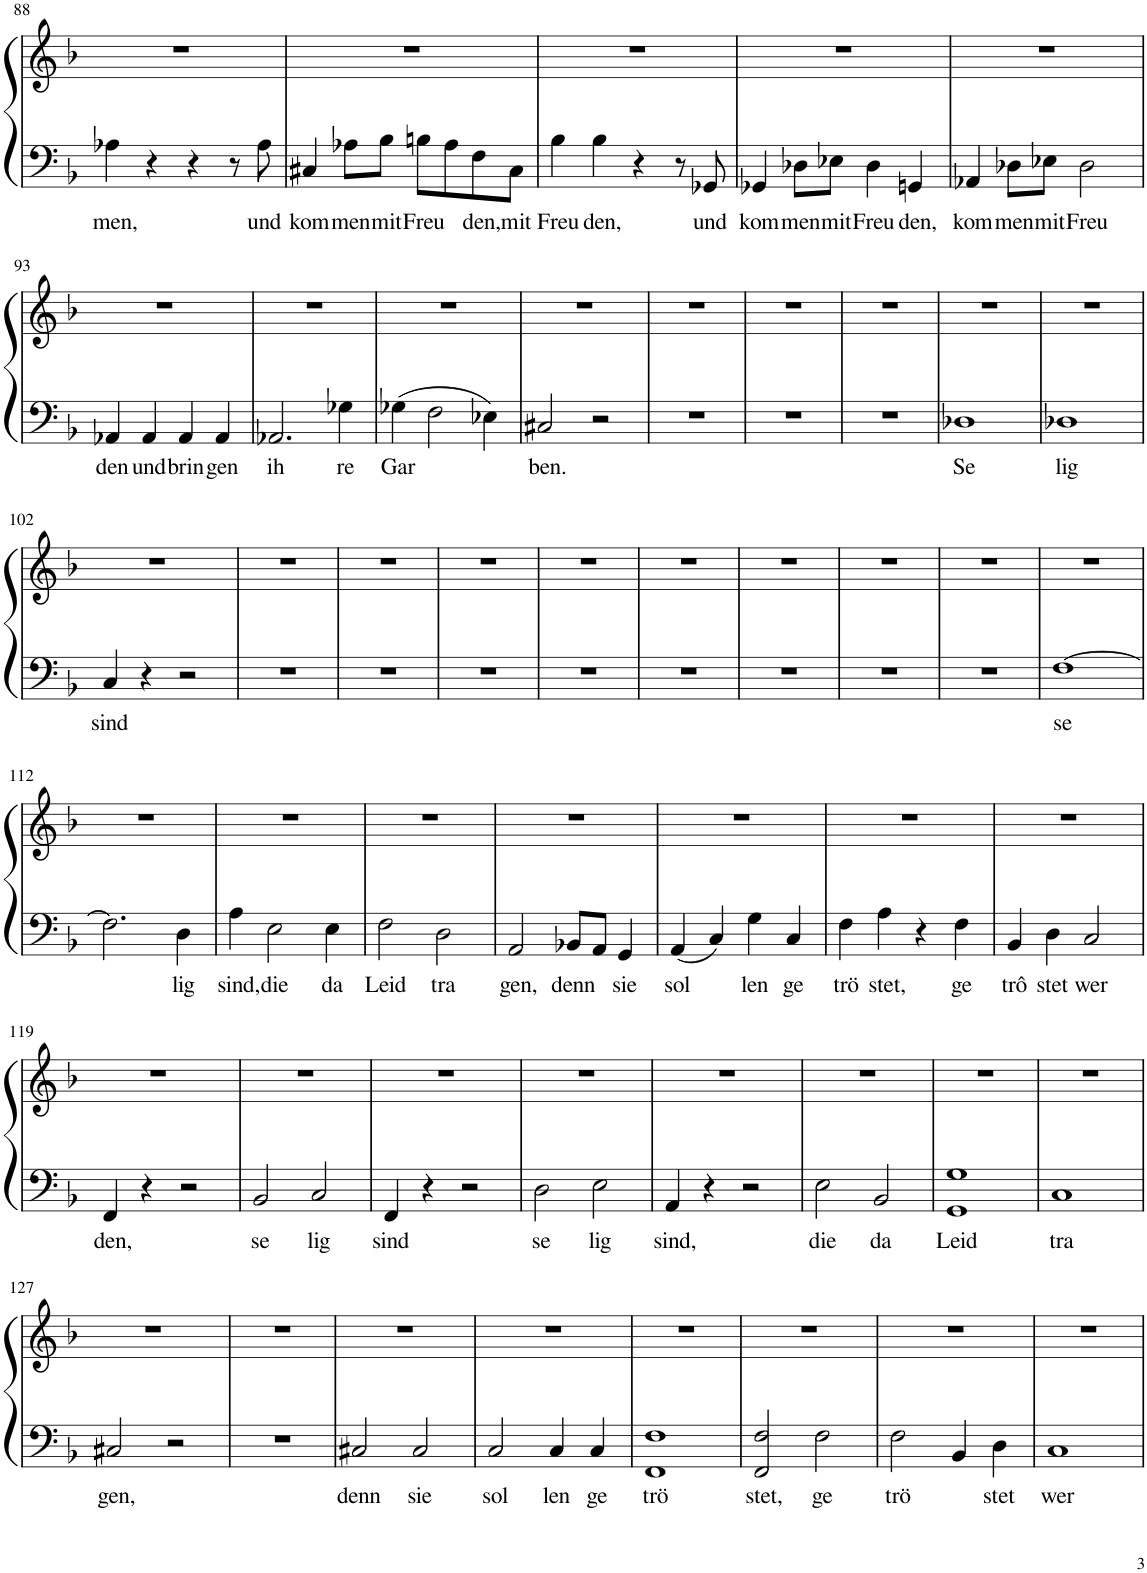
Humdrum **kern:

**kern	**text	**kern
*part1	*part1	*part1
*staff2	*staff2	*staff1
*I"Piano	*	*
*I'Pno.	*	*
!!LO:PB:g=z
*clefF4	*	*clefG2
*k[b-]	*	*k[b-]
*M4/4	*	*M4/4
=88	=88	=88
!	!LO:LY:b	!
4A-X\	men,	1r
4r	.	.
4r	.	.
8r	.	.
!	!LO:LY:b	!
8A-\	und	.
=89	=89	=89
!	!LO:LY:b	!
4C#X/	kom	1r
!	!LO:LY:b	!
8A-X\L	men	.
!	!LO:LY:b	!
8B-\J	mit	.
!	!LO:LY:b	!
8Bn\L	Freu	.
8A-\	.	.
!	!LO:LY:b	!
8F\	den,	.
!	!LO:LY:b	!
8C#\J	mit	.
=90	=90	=90
!	!LO:LY:b	!
4B-\	Freu	1r
!	!LO:LY:b	!
4B-\	den,	.
4r	.	.
8r	.	.
!	!LO:LY:b	!
8GG-X/	und	.
=91	=91	=91
!	!LO:LY:b	!
4GG-X/	kom	1r
!	!LO:LY:b	!
8D-X\L	men	.
!	!LO:LY:b	!
8E-X\J	mit	.
!	!LO:LY:b	!
4D-\	Freu	.
!	!LO:LY:b	!
4GGn/	den,	.
=92	=92	=92
!	!LO:LY:b	!
4AA-X/	kom	1r
!	!LO:LY:b	!
8D-X\L	men	.
!	!LO:LY:b	!
8E-X\J	mit	.
!	!LO:LY:b	!
2D-\	Freu	.
!!LO:LB:g=z
=93	=93	=93
!	!LO:LY:b	!
4AA-X/	den	1r
!	!LO:LY:b	!
4AA-/	und	.
!	!LO:LY:b	!
4AA-/	brin	.
!	!LO:LY:b	!
4AA-/	gen	.
=94	=94	=94
!	!LO:LY:b	!
2.AA-X/	ih	1r
!	!LO:LY:b	!
4G-X\	re	.
=95	=95	=95
!	!LO:LY:b	!
4G-X\	Gar	1r
2F\	.	.
4E-X\	.	.
=96	=96	=96
!	!LO:LY:b	!
2C#X/	ben.	1r
2r	.	.
=97	=97	=97
1r	.	1r
=98	=98	=98
1r	.	1r
=99	=99	=99
1r	.	1r
=100	=100	=100
!	!LO:LY:b	!
1D-X	Se	1r
=101	=101	=101
!	!LO:LY:b	!
1D-X	lig	1r
!!LO:LB:g=z
=102	=102	=102
!	!LO:LY:b	!
4C/	sind	1r
4r	.	.
2r	.	.
=103	=103	=103
1r	.	1r
=104	=104	=104
1r	.	1r
=105	=105	=105
1r	.	1r
=106	=106	=106
1r	.	1r
=107	=107	=107
1r	.	1r
=108	=108	=108
1r	.	1r
=109	=109	=109
1r	.	1r
=110	=110	=110
1r	.	1r
=111	=111	=111
!	!LO:LY:b	!
[1F	se	1r
!!LO:LB:g=z
=112	=112	=112
2.F\]	.	1r
!	!LO:LY:b	!
4D\	lig	.
=113	=113	=113
!	!LO:LY:b	!
4A\	sind,	1r
!	!LO:LY:b	!
2E\	die	.
!	!LO:LY:b	!
4E\	da	.
=114	=114	=114
!	!LO:LY:b	!
2F\	Leid	1r
!	!LO:LY:b	!
2D\	tra	.
=115	=115	=115
!	!LO:LY:b	!
2AA/	gen,	1r
!	!LO:LY:b	!
8BB-X/L	denn	.
8AA/J	.	.
!	!LO:LY:b	!
4GG/	sie	.
=116	=116	=116
!	!LO:LY:b	!
4AA/	sol	1r
4C/	.	.
!	!LO:LY:b	!
4G\	len	.
!	!LO:LY:b	!
4C/	ge	.
=117	=117	=117
!	!LO:LY:b	!
4F\	trö	1r
!	!LO:LY:b	!
4A\	stet,	.
4r	.	.
!	!LO:LY:b	!
4F\	ge	.
=118	=118	=118
!	!LO:LY:b	!
4BB-/	trô	1r
!	!LO:LY:b	!
4D\	stet	.
!	!LO:LY:b	!
2C/	wer	.
!!LO:LB:g=z
=119	=119	=119
!	!LO:LY:b	!
4FF/	den,	1r
4r	.	.
2r	.	.
=120	=120	=120
!	!LO:LY:b	!
2BB-/	se	1r
!	!LO:LY:b	!
2C/	lig	.
=121	=121	=121
!	!LO:LY:b	!
4FF/	sind	1r
4r	.	.
2r	.	.
=122	=122	=122
!	!LO:LY:b	!
2D\	se	1r
!	!LO:LY:b	!
2E\	lig	.
=123	=123	=123
!	!LO:LY:b	!
4AA/	sind,	1r
4r	.	.
2r	.	.
=124	=124	=124
!	!LO:LY:b	!
2E\	die	1r
!	!LO:LY:b	!
2BB-/	da	.
=125	=125	=125
!	!LO:LY:b	!
1GG 1G	Leid	1r
=126	=126	=126
!	!LO:LY:b	!
1C	tra	1r
!!LO:LB:g=z
=127	=127	=127
!	!LO:LY:b	!
2C#X/	gen,	1r
2r	.	.
=128	=128	=128
1r	.	1r
=129	=129	=129
!	!LO:LY:b	!
2C#X/	denn	1r
!	!LO:LY:b	!
2C#/	sie	.
=130	=130	=130
!	!LO:LY:b	!
2C/	sol	1r
!	!LO:LY:b	!
4C/	len	.
!	!LO:LY:b	!
4C/	ge	.
=131	=131	=131
!	!LO:LY:b	!
1FF 1F	trö	1r
=132	=132	=132
!	!LO:LY:b	!
2FF/ 2F/	stet,	1r
!	!LO:LY:b	!
2F\	ge	.
=133	=133	=133
!	!LO:LY:b	!
2F\	trö	1r
4BB-/	.	.
!	!LO:LY:b	!
4D\	stet	.
=134	=134	=134
!	!LO:LY:b	!
1C	wer	1r
=	=	=
*-	*-	*-
